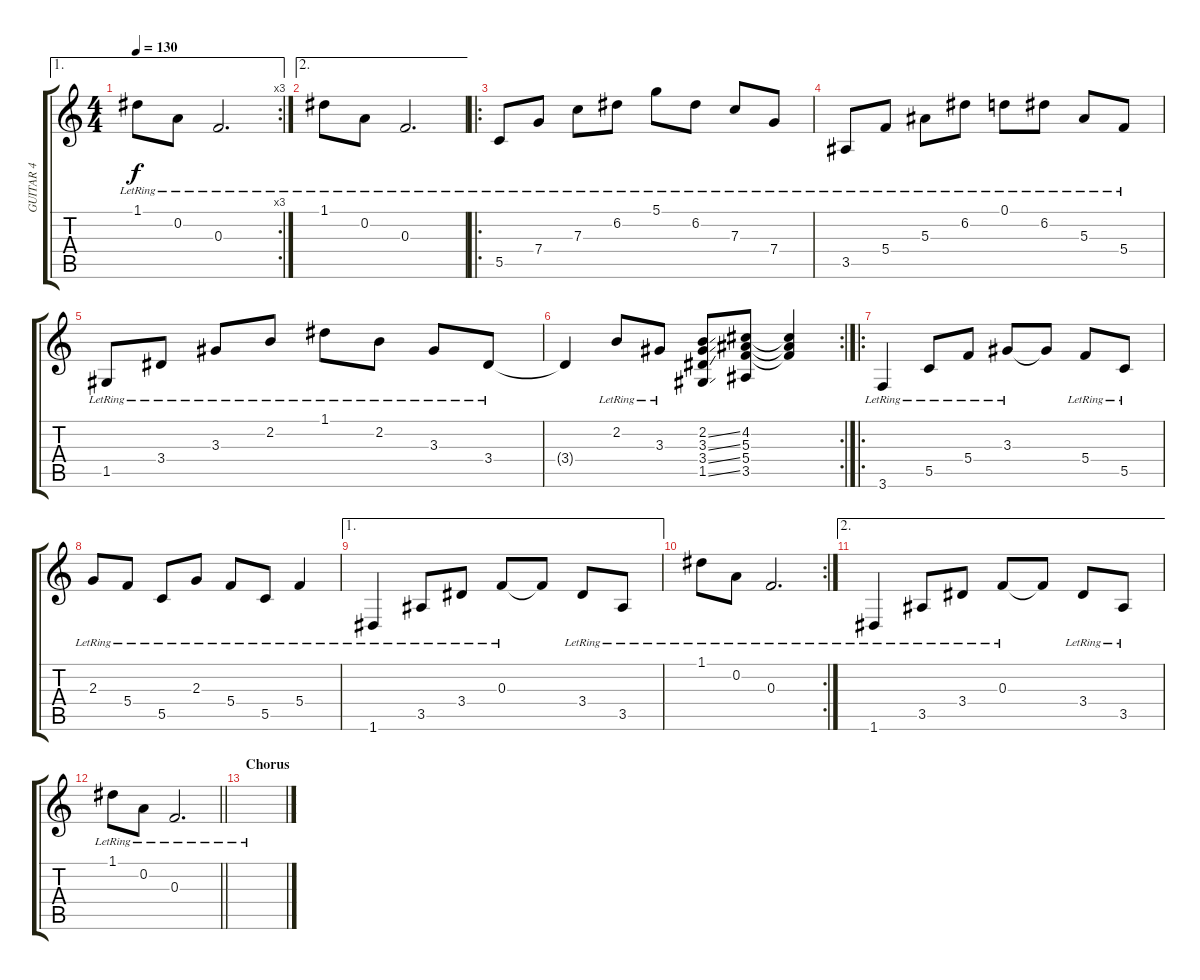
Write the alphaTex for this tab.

\track ("GUITAR 4" "GUITAR 4") {instrument electricguitarclean}
\staff {score tabs}
\tuning (D4 A3 F3 C3 G2 D2) {hide}
\ae 1
\rc 3
\ts (4 4)
\tempo 130
\clef g2
\ks c
1.1{lr}.8{dy f} 0.2{lr}.8 0.3{lr}.2{d} |
\ae 2
1.1{lr}.8 0.2{lr}.8 0.3{lr}.2{d} |
\ro
5.5{lr}.8 7.4{lr}.8 7.3{lr}.8 6.2{lr}.8 5.1{lr}.8 6.2{lr}.8 7.3{lr}.8 7.4{lr}.8 |
3.5{lr}.8 5.4{lr}.8 5.3{lr}.8 6.2{lr}.8 0.1{lr}.8 6.2{lr}.8 5.3{lr}.8 5.4{lr}.8 |
1.5{lr}.8 3.4{lr}.8 3.3{lr}.8 2.2{lr}.8 1.1{lr}.8 2.2{lr}.8 3.3{lr}.8 3.4{lr}.8 |
\rc 2
3.4{t}.4 2.2{lr}.8 3.3{lr}.8 (2.2{ss} 3.3{ss} 3.4{ss} 1.5{ss}).8 (4.2 5.3 5.4 3.5).8 (4.2{t} 5.3{t} 5.4{t}).4 |
\ro
3.6{lr}.4 5.5{lr}.8 5.4{lr}.8 3.3{lr}.8 3.3{t}.8 5.4{lr}.8 5.5{lr}.8 |
2.3{lr}.8 5.4{lr}.8 5.5{lr}.8 2.3{lr}.8 5.4{lr}.8 5.5{lr}.8 5.4{lr}.4 |
\ae 1
1.6{lr}.4 3.5{lr}.8 3.4{lr}.8 0.3{lr}.8 0.3{t}.8 3.4{lr}.8 3.5{lr}.8 |
\rc 2
1.1{lr}.8 0.2{lr}.8 0.3{lr}.2{d} |
\ae 2
1.6{lr}.4 3.5{lr}.8 3.4{lr}.8 0.3{lr}.8 0.3{t}.8 3.4{lr}.8 3.5{lr}.8 |
\barLineRight lightlight
1.1{lr}.8 0.2{lr}.8 0.3{lr}.2{d} |
\section ("" "Chorus")
